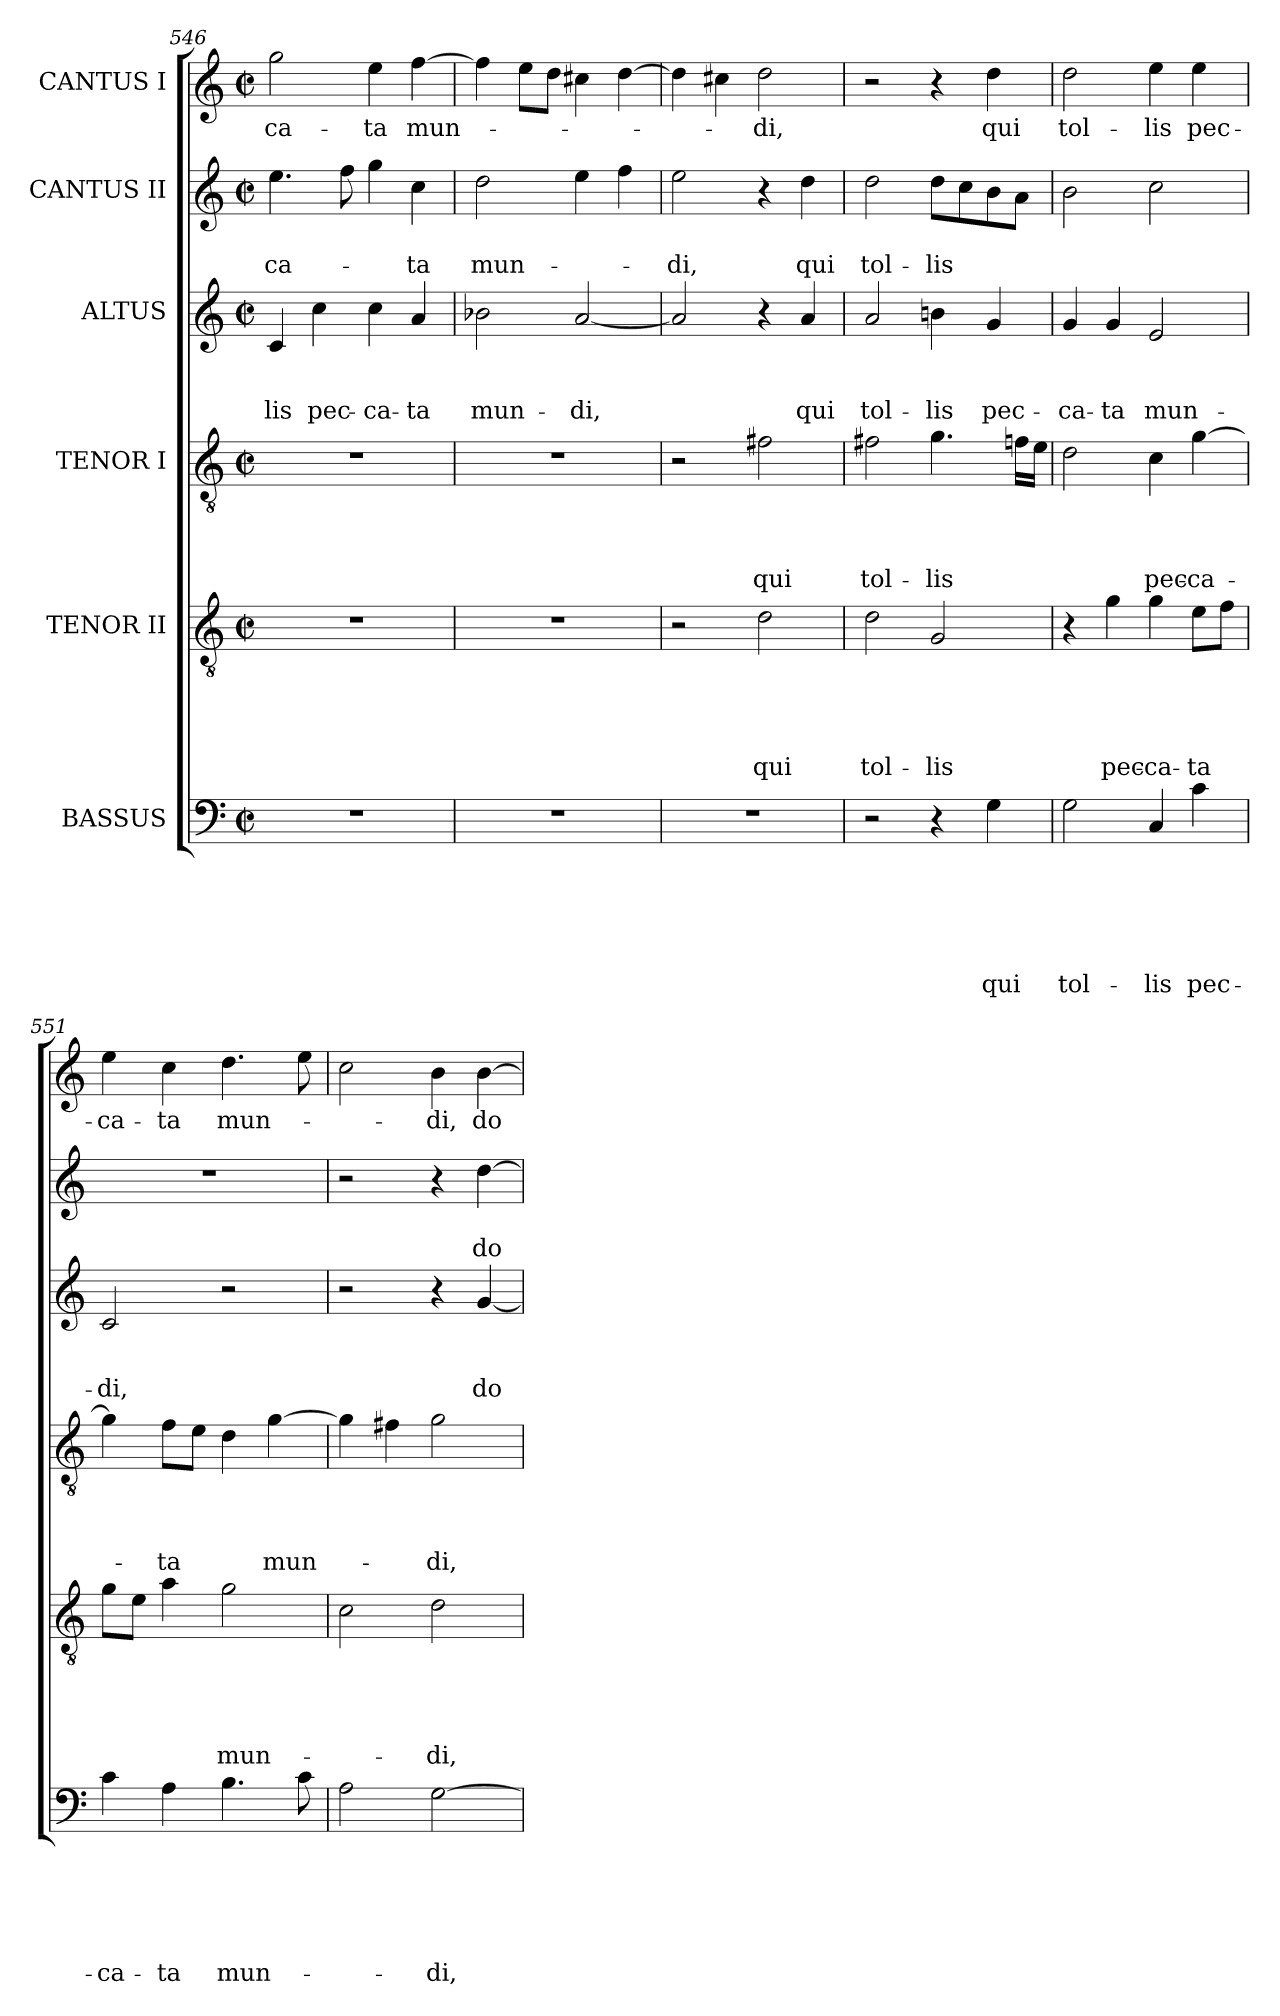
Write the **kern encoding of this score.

**kern	**text	**text	**text	**text	**text	**text	**kern	**text	**text	**text	**text	**text	**kern	**text	**text	**text	**text	**kern	**text	**text	**text	**kern	**text	**text	**kern	**text
*part6	*part6	*part6	*part6	*part6	*part6	*part6	*part5	*part5	*part5	*part5	*part5	*part5	*part4	*part4	*part4	*part4	*part4	*part3	*part3	*part3	*part3	*part2	*part2	*part2	*part1	*part1
*staff6	*staff6	*staff6	*staff6	*staff6	*staff6	*staff6	*staff5	*staff5	*staff5	*staff5	*staff5	*staff5	*staff4	*staff4	*staff4	*staff4	*staff4	*staff3	*staff3	*staff3	*staff3	*staff2	*staff2	*staff2	*staff1	*staff1
*I"BASSUS	*	*	*	*	*	*	*I"TENOR II	*	*	*	*	*	*I"TENOR I	*	*	*	*	*I"ALTUS	*	*	*	*I"CANTUS II	*	*	*I"CANTUS I	*
*clefF4	*	*	*	*	*	*	*clefGv2	*	*	*	*	*	*clefGv2	*	*	*	*	*clefG2	*	*	*	*clefG2	*	*	*clefG2	*
*k[]	*	*	*	*	*	*	*k[]	*	*	*	*	*	*k[]	*	*	*	*	*k[]	*	*	*	*k[]	*	*	*k[]	*
*C:	*	*	*	*	*	*	*C:	*	*	*	*	*	*C:	*	*	*	*	*C:	*	*	*	*C:	*	*	*C:	*
*M2/2	*	*	*	*	*	*	*M2/2	*	*	*	*	*	*M2/2	*	*	*	*	*M2/2	*	*	*	*M2/2	*	*	*M2/2	*
*met(c|)	*	*	*	*	*	*	*met(c|)	*	*	*	*	*	*met(c|)	*	*	*	*	*met(c|)	*	*	*	*met(c|)	*	*	*met(c|)	*
=546	=546	=546	=546	=546	=546	=546	=546	=546	=546	=546	=546	=546	=546	=546	=546	=546	=546	=546	=546	=546	=546	=546	=546	=546	=546	=546
1r	.	.	.	.	.	.	1r	.	.	.	.	.	1r	.	.	.	.	4c/	.	.	-lis	4.ee\	.	-ca-	2gg\	-ca-
.	.	.	.	.	.	.	.	.	.	.	.	.	.	.	.	.	.	4cc\	.	.	pec-	.	.	.	.	.
.	.	.	.	.	.	.	.	.	.	.	.	.	.	.	.	.	.	.	.	.	.	8ff\	.	.	.	.
.	.	.	.	.	.	.	.	.	.	.	.	.	.	.	.	.	.	4cc\	.	.	-ca-	4gg\	.	.	4ee\	-ta
.	.	.	.	.	.	.	.	.	.	.	.	.	.	.	.	.	.	4a/	.	.	-ta	4cc\	.	-ta	[4ff\	mun-
=547	=547	=547	=547	=547	=547	=547	=547	=547	=547	=547	=547	=547	=547	=547	=547	=547	=547	=547	=547	=547	=547	=547	=547	=547	=547	=547
1r	.	.	.	.	.	.	1r	.	.	.	.	.	1r	.	.	.	.	2b-X\	.	.	mun-	2dd\	.	mun-	4ff\]	.
.	.	.	.	.	.	.	.	.	.	.	.	.	.	.	.	.	.	.	.	.	.	.	.	.	8ee\L	.
.	.	.	.	.	.	.	.	.	.	.	.	.	.	.	.	.	.	.	.	.	.	.	.	.	8dd\J	.
.	.	.	.	.	.	.	.	.	.	.	.	.	.	.	.	.	.	[2a/	.	.	-di,	4ee\	.	.	4cc#\	.
.	.	.	.	.	.	.	.	.	.	.	.	.	.	.	.	.	.	.	.	.	.	4ff\	.	.	[4dd\	.
=548	=548	=548	=548	=548	=548	=548	=548	=548	=548	=548	=548	=548	=548	=548	=548	=548	=548	=548	=548	=548	=548	=548	=548	=548	=548	=548
1r	.	.	.	.	.	.	2r	.	.	.	.	.	2r	.	.	.	.	2a/]	.	.	.	2ee\	.	-di,	4dd\]	.
.	.	.	.	.	.	.	.	.	.	.	.	.	.	.	.	.	.	.	.	.	.	.	.	.	4cc#\	.
.	.	.	.	.	.	.	2d\	.	.	.	.	qui	2f#X\	.	.	.	qui	4r	.	.	.	4r	.	.	2dd\	-di,
.	.	.	.	.	.	.	.	.	.	.	.	.	.	.	.	.	.	4a/	.	.	qui	4dd\	.	qui	.	.
!!LO:PB:g=z
=549	=549	=549	=549	=549	=549	=549	=549	=549	=549	=549	=549	=549	=549	=549	=549	=549	=549	=549	=549	=549	=549	=549	=549	=549	=549	=549
2r	.	.	.	.	.	.	2d\	.	.	.	.	tol-	2f#X\	.	.	.	tol-	2a/	.	.	tol-	2dd\	.	tol-	2r	.
4r	.	.	.	.	.	.	2G/	.	.	.	.	-lis	4.g\	.	.	.	-lis	4bn\	.	.	-lis	8dd\L	.	-lis	4r	.
.	.	.	.	.	.	.	.	.	.	.	.	.	.	.	.	.	.	.	.	.	.	8cc\	.	.	.	.
4G\	.	.	.	.	.	qui	.	.	.	.	.	.	.	.	.	.	.	4g/	.	.	pec-	8b\	.	.	4dd\	qui
.	.	.	.	.	.	.	.	.	.	.	.	.	16fn\LL	.	.	.	.	.	.	.	.	8a\J	.	.	.	.
.	.	.	.	.	.	.	.	.	.	.	.	.	16e\JJ	.	.	.	.	.	.	.	.	.	.	.	.	.
=550	=550	=550	=550	=550	=550	=550	=550	=550	=550	=550	=550	=550	=550	=550	=550	=550	=550	=550	=550	=550	=550	=550	=550	=550	=550	=550
2G\	.	.	.	.	.	tol-	4r	.	.	.	.	.	2d\	.	.	.	.	4g/	.	.	-ca-	2b\	.	.	2dd\	tol-
.	.	.	.	.	.	.	4g\	.	.	.	.	pec-	.	.	.	.	.	4g/	.	.	-ta	.	.	.	.	.
4C/	.	.	.	.	.	-lis	4g\	.	.	.	.	-ca-	4c\	.	.	.	pec-	2e/	.	.	mun-	2cc\	.	.	4ee\	-lis
4c\	.	.	.	.	.	pec-	8e\L	.	.	.	.	-ta	[4g\	.	.	.	-ca-	.	.	.	.	.	.	.	4ee\	pec-
.	.	.	.	.	.	.	8f\J	.	.	.	.	.	.	.	.	.	.	.	.	.	.	.	.	.	.	.
=551	=551	=551	=551	=551	=551	=551	=551	=551	=551	=551	=551	=551	=551	=551	=551	=551	=551	=551	=551	=551	=551	=551	=551	=551	=551	=551
4c\	.	.	.	.	.	-ca-	8g\L	.	.	.	.	.	4g\]	.	.	.	.	2c/	.	.	-di,	1r	.	.	4ee\	-ca-
.	.	.	.	.	.	.	8e\J	.	.	.	.	.	.	.	.	.	.	.	.	.	.	.	.	.	.	.
4A\	.	.	.	.	.	-ta	4a\	.	.	.	.	.	8f\L	.	.	.	-ta	.	.	.	.	.	.	.	4cc\	-ta
.	.	.	.	.	.	.	.	.	.	.	.	.	8e\J	.	.	.	.	.	.	.	.	.	.	.	.	.
4.B\	.	.	.	.	.	mun-	2g\	.	.	.	.	mun-	4d\	.	.	.	.	2r	.	.	.	.	.	.	4.dd\	mun-
.	.	.	.	.	.	.	.	.	.	.	.	.	[4g\	.	.	.	mun-	.	.	.	.	.	.	.	.	.
8c\	.	.	.	.	.	.	.	.	.	.	.	.	.	.	.	.	.	.	.	.	.	.	.	.	8ee\	.
=552	=552	=552	=552	=552	=552	=552	=552	=552	=552	=552	=552	=552	=552	=552	=552	=552	=552	=552	=552	=552	=552	=552	=552	=552	=552	=552
2A\	.	.	.	.	.	.	2c\	.	.	.	.	.	4g\]	.	.	.	.	2r	.	.	.	2r	.	.	2cc\	.
.	.	.	.	.	.	.	.	.	.	.	.	.	4f#\	.	.	.	.	.	.	.	.	.	.	.	.	.
[2G\	.	.	.	.	.	-di,	2d\	.	.	.	.	-di,	2g\	.	.	.	-di,	4r	.	.	.	4r	.	.	4b\	-di,
.	.	.	.	.	.	.	.	.	.	.	.	.	.	.	.	.	.	[4g/	.	.	do-	[4dd\	.	do-	[4b\	do-
=	=	=	=	=	=	=	=	=	=	=	=	=	=	=	=	=	=	=	=	=	=	=	=	=	=	=
*-	*-	*-	*-	*-	*-	*-	*-	*-	*-	*-	*-	*-	*-	*-	*-	*-	*-	*-	*-	*-	*-	*-	*-	*-	*-	*-
